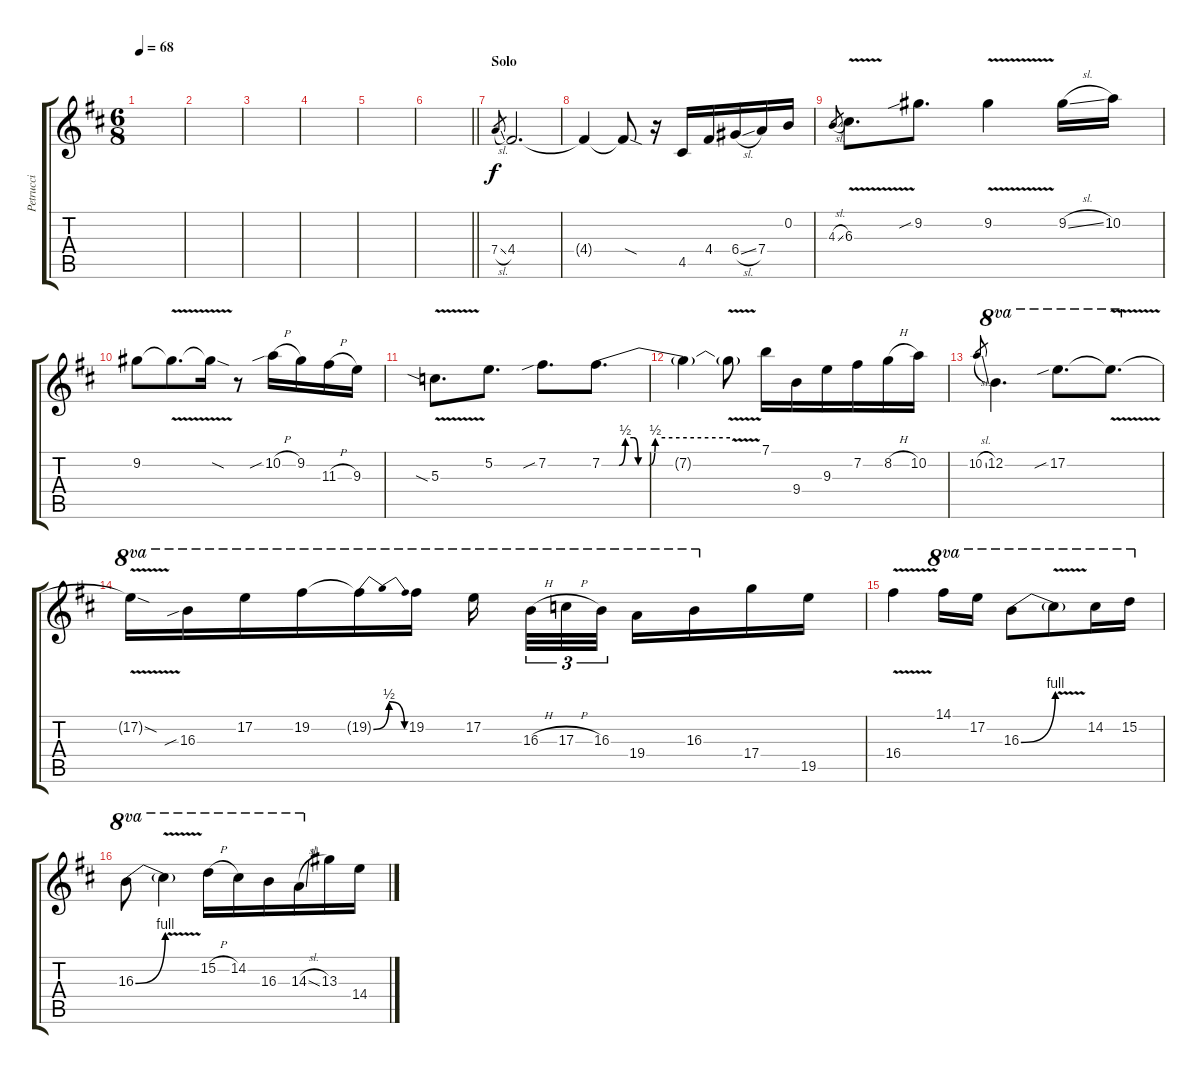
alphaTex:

\track ("Petrucci  Solo" "Petrucci  ") {instrument distortionguitar}
\staff {score tabs}
\tuning (E4 B3 G3 D3 A2 E2) {hide}
\ts (6 8)
\tempo 68
\clef g2
\ks d
|
|
|
|
|
\barLineRight lightlight
|
\section ("" "Solo")
7.4{sl}.8{gr} 4.4.2{d} |
4.4{t}.4 4.4{sod t}.8 r.16 4.5.16 4.4.16 6.4{sl}.16 7.4.16 0.2.16 |
4.3{sl}.8{gr} 6.3{v}.8{d} 9.2{sib}.8{d} 9.2{v}.4 9.2{sl}.16 10.2.16 |
9.2.8 9.2{v t}.8{d} 9.2{sod t}.16 r.8 10.2{sib h}.16 9.2.16 11.3{h}.16 9.3.16 |
5.3{v sia}.8{d} 5.2.8{d} 7.2{sib}.8{d} 7.2{be (custom 0 0 8 0 11 2 15 2 17 0 22 0 25 2 60 2)}.8{d} |
7.2{t}.4 7.2{v t}.8 7.1.16 9.4.16 9.3.16 7.2.16 8.2{h}.16 10.2.16 |
10.2{sl}.8{gr} 12.2.4{d ot 8va} 17.2{sib}.8{d ot 8va} 17.2{v t}.8{d ot 8va} |
17.2{sod t}.16{ot 8va} 16.3{sib}.16{ot 8va} 17.2.16{ot 8va} 19.2.16{ot 8va} 19.2{be (bendrelease 0 0 15 2 39 2 60 0) t}.16{ot 8va} 19.2.16{ot 8va} 17.2.16{ot 8va beam splitsecondary} 16.3{h}.32{tu (3 2) ot 8va} 17.3{h}.32{tu (3 2) ot 8va} 16.3.32{tu (3 2) ot 8va beam splitsecondary} 19.4.16{ot 8va} 16.3.16{ot 8va} 17.4.16 19.5.16 |
16.4{v}.4 14.1.16{ot 8va} 17.2.16{ot 8va} 16.3{be (bend 0 0 60 4)}.8{ot 8va} 16.3{v t}.8{ot 8va} 14.2.16{ot 8va} 15.2.16{ot 8va} |
16.3{be (bend 0 0 60 4)}.8{ot 8va} 16.3{v t}.4{ot 8va} 15.2{h}.16{ot 8va} 14.2.16{ot 8va} 16.3.16{ot 8va} 14.3{sl}.16{ot 8va} 13.3.16 14.4.16
